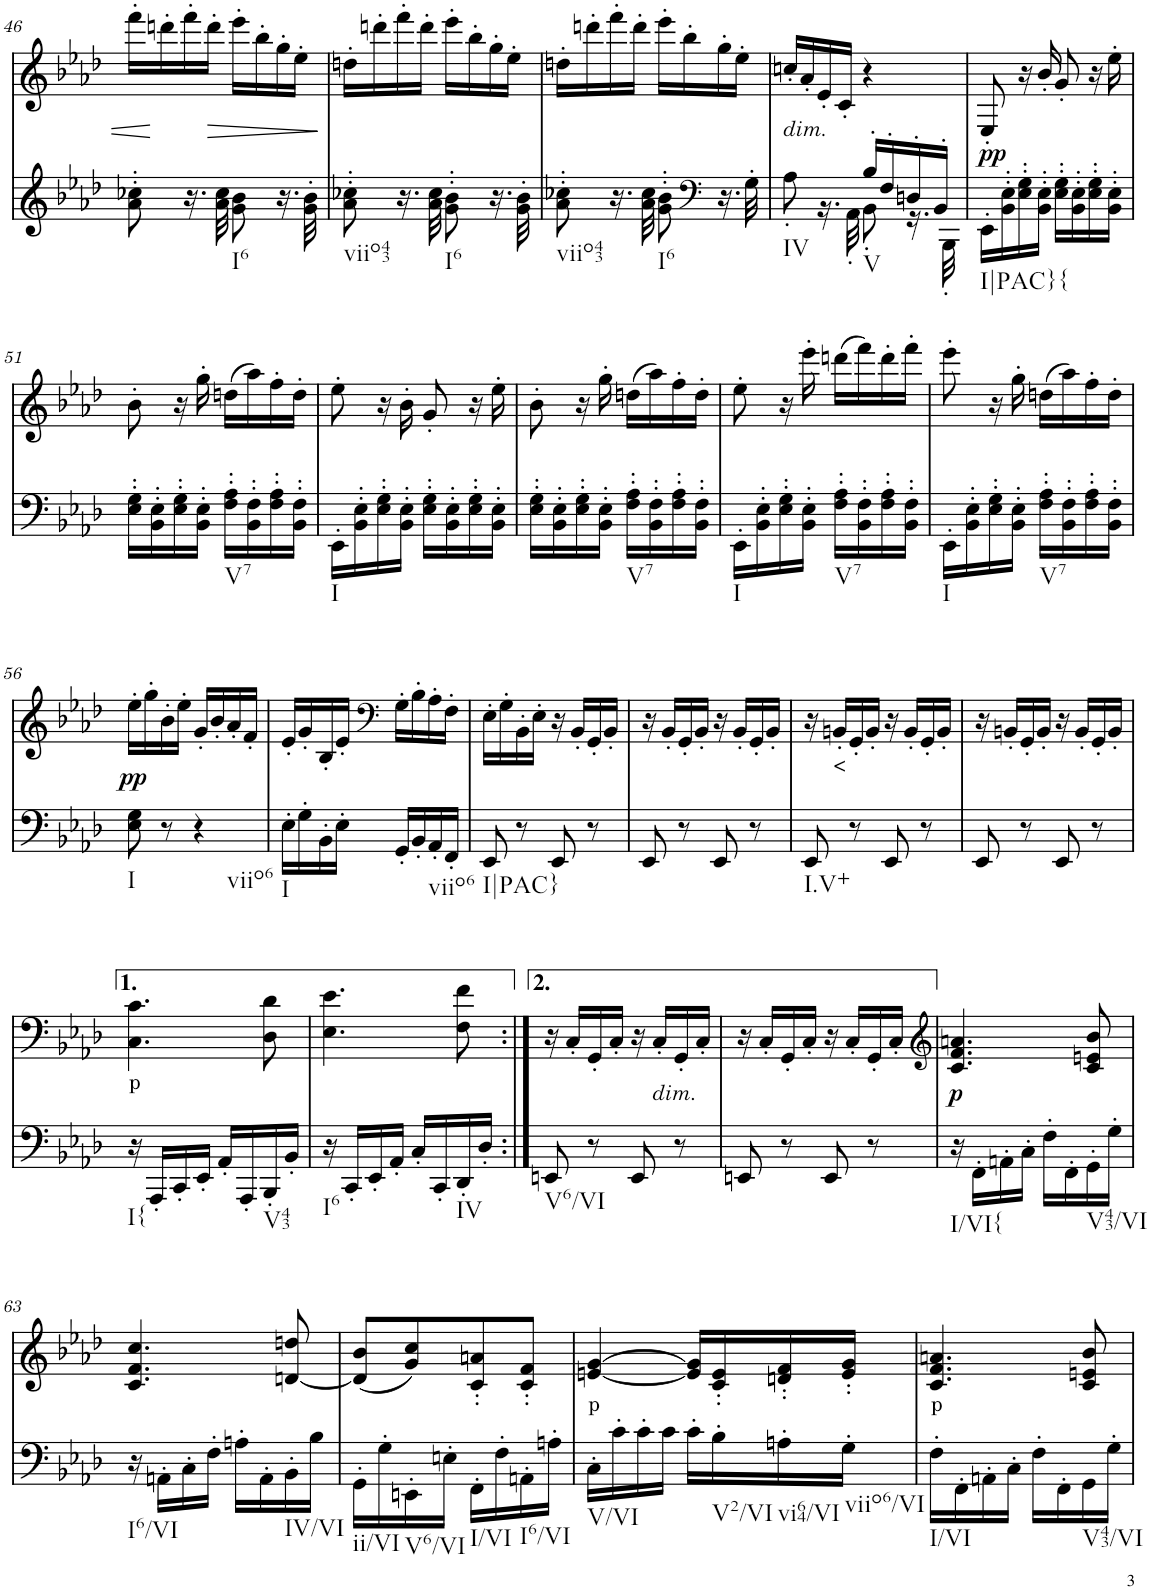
**kern	**dynam	**kern	**text	**dynam
*part2	*part2	*part1	*part1	*part1
*staff2	*staff2	*staff1	*staff1	*staff1
*I"piano	*	*I"piano	*	*
*I'Pno	*	*I'Pno	*	*
!!LO:PB:g=z
*clefG2	*	*clefG2	*	*
*k[b-e-a-d-]	*	*k[b-e-a-d-]	*	*
*A-:	*	*A-:	*	*
*M2/4	*	*M2/4	*	*
=46	=46	=46	=46	=46
!	!	!	!LO:LY:b	!
8a-\' 8cc-X\'	.	16fff'\LL	>	.
.	.	16dddn'\	.	.
16.r	.	16fff'\	.	.
!	!	!	!	!LO:HP:b
.	.	16ddd'\JJ	.	>
32a-\ 32cc-\	.	.	.	.
!LO:TX:b:t=I6	!	!	!	!
8g\ 8b-\	.	16eee-'\LL	.	.
.	.	16bb-'\	.	.
16.r	.	16gg'\	.	.
.	.	16ee-'\JJ	.	.
32g\' 32b-\'	.	.	.	.
.	.	.	.	]
=47	=47	=47	=47	=47
!LO:TX:b:t=viio43	!	!	!	!
!	!	!	!LO:LY:b	!
8a-\' 8cc-X\'	.	16ddn'\LL	<	.
.	.	16dddn'\	.	.
16.r	.	16fff'\	.	.
.	.	16ddd'\JJ	.	.
32a-\ 32cc-\	.	.	.	.
!LO:TX:b:t=I6	!	!	!	!
!	!	!	!LO:LY:b	!
8g\' 8b-\'	.	16eee-'\LL	>	.
.	.	16bb-'\	.	.
16.r	.	16gg'\	.	.
.	.	16ee-'\JJ	.	.
32g\' 32b-\'	.	.	.	.
=48	=48	=48	=48	=48
!LO:TX:b:t=viio43	!	!	!	!
!	!	!	!LO:LY:b	!
8a-\' 8cc-X\'	.	16ddn'\LL	<	.
.	.	16dddn'\	.	.
16.r	.	16fff'\	.	.
.	.	16ddd'\JJ	.	.
32a-\ 32cc-\	.	.	.	.
!LO:TX:b:t=I6	!	!	!	!
!	!	!	!LO:LY:b	!
8g\' 8b-\'	.	16eee-'\LL	>	.
.	.	16bb-'\	.	.
*clefF4	*	*	*	*
16.r	.	16gg'\	.	.
.	.	16ee-'\JJ	.	.
32G'\	.	.	.	.
=49	=49	=49	=49	=49
*^	*	*	*	*
!	!	!	!LO:TX:b:i:t=dim.	!	!
!LO:TX:b:t=IV	!	!	!	!	!
4ryy	8A-'\	.	16ccn'/LL	.	.
.	.	.	16a-'/	.	.
.	16.r	.	16e-'/	.	.
.	.	.	16c'/JJ	.	.
.	32AA-'\	.	.	.	.
!LO:TX:b:t=V	!	!	!	!	!
16B-'/LL	8BB-'\	.	4r	.	.
16F'/	.	.	.	.	.
16Dn'/	16.r	.	.	.	.
16BB-'/JJ	.	.	.	.	.
.	32BBB-'\	.	.	.	.
=50	=50	=50	=50	=50	=50
!LO:TX:b:t=I|PAC}{	!	!	!	!	!
!	!	!LO:DY:a	!	!LO:LY:b	!
*v	*v	*	*	*	*
16EE-'\LL	pp	8E-'/	pp	.
16BB-\' 16E-\'	.	.	.	.
16E-\' 16G\'	.	16r	.	.
16BB-\' 16E-\'JJ	.	16b-'/	.	.
16E-\' 16G\'LL	.	8g'/	.	.
16BB-\' 16E-\'	.	.	.	.
16E-\' 16G\'	.	16r	.	.
16BB-\' 16E-\'JJ	.	16ee-'\	.	.
!!LO:LB:g=z
=51	=51	=51	=51	=51
16E-\' 16G\'LL	.	8b-'\	.	.
16BB-\' 16E-\'	.	.	.	.
16E-\' 16G\'	.	16r	.	.
16BB-\' 16E-\'JJ	.	16gg'\	.	.
!LO:TX:b:t=V7	!	!	!	!
16F\' 16A-\'LL	.	(16ddn\LL	.	.
16BB-\' 16F\'	.	16aa-\)	.	.
16F\' 16A-\'	.	16ff'\	.	.
16BB-\' 16F\'JJ	.	16dd'\JJ	.	.
=52	=52	=52	=52	=52
!LO:TX:b:t=I	!	!	!	!
16EE-'\LL	.	8ee-'\	.	.
16BB-\' 16E-\'	.	.	.	.
16E-\' 16G\'	.	16r	.	.
16BB-\' 16E-\'JJ	.	16b-'\	.	.
16E-\' 16G\'LL	.	8g'/	.	.
16BB-\' 16E-\'	.	.	.	.
16E-\' 16G\'	.	16r	.	.
16BB-\' 16E-\'JJ	.	16ee-'\	.	.
=53	=53	=53	=53	=53
16E-\' 16G\'LL	.	8b-'\	.	.
16BB-\' 16E-\'	.	.	.	.
16E-\' 16G\'	.	16r	.	.
16BB-\' 16E-\'JJ	.	16gg'\	.	.
!LO:TX:b:t=V7	!	!	!	!
16F\' 16A-\'LL	.	(16ddn\LL	.	.
16BB-\' 16F\'	.	16aa-\)	.	.
16F\' 16A-\'	.	16ff'\	.	.
16BB-\' 16F\'JJ	.	16dd'\JJ	.	.
=54	=54	=54	=54	=54
!LO:TX:b:t=I	!	!	!	!
16EE-'\LL	.	8ee-'\	.	.
16BB-\' 16E-\'	.	.	.	.
16E-\' 16G\'	.	16r	.	.
16BB-\' 16E-\'JJ	.	16eee-'\	.	.
!LO:TX:b:t=V7	!	!	!	!
16F\' 16A-\'LL	.	(16dddn\LL	.	.
16BB-\' 16F\'	.	16fff\)	.	.
16F\' 16A-\'	.	16ddd'\	.	.
16BB-\' 16F\'JJ	.	16fff'\JJ	.	.
=55	=55	=55	=55	=55
!LO:TX:b:t=I	!	!	!	!
16EE-'\LL	.	8eee-'\	.	.
16BB-\' 16E-\'	.	.	.	.
16E-\' 16G\'	.	16r	.	.
16BB-\' 16E-\'JJ	.	16gg'\	.	.
!LO:TX:b:t=V7	!	!	!	!
16F\' 16A-\'LL	.	(16ddn\LL	.	.
16BB-\' 16F\'	.	16aa-\)	.	.
16F\' 16A-\'	.	16ff'\	.	.
16BB-\' 16F\'JJ	.	16dd'\JJ	.	.
!!LO:LB:g=z
=56	=56	=56	=56	=56
!LO:TX:b:t=I	!	!	!	!
!	!	!	!LO:LY:b	!LO:DY:b
8E-\ 8G\	.	16ee-'\LL	pp	pp
.	.	16gg'\	.	.
8r	.	16b-'\	.	.
.	.	16ee-'\JJ	.	.
!LO:TX:b:t=viio6	!	!	!	!
4r	.	16g'/LL	.	.
.	.	16b-'/	.	.
.	.	16a-'/	.	.
.	.	16f'/JJ	.	.
=57	=57	=57	=57	=57
!LO:TX:b:t=I	!	!	!	!
16E-'\LL	.	16e-'/LL	.	.
16G'\	.	16g'/	.	.
16BB-'\	.	16B-'/	.	.
16E-'\JJ	.	16e-'/JJ	.	.
*	*	*clefF4	*	*
16GG'/LL	.	16G'\LL	.	.
16BB-'/	.	16B-'\	.	.
!LO:TX:b:t=viio6	!	!	!	!
16AA-'/	.	16A-'\	.	.
16FF'/JJ	.	16F'\JJ	.	.
=58	=58	=58	=58	=58
!LO:TX:b:t=I|PAC}	!	!	!	!
8EE-/	.	16E-'\LL	.	.
.	.	16G'\	.	.
8r	.	16BB-'\	.	.
.	.	16E-'\JJ	.	.
8EE-/	.	16r	.	.
.	.	16BB-'/LL	.	.
8r	.	16GG'/	.	.
.	.	16BB-'/JJ	.	.
=59	=59	=59	=59	=59
8EE-/	.	16r	.	.
.	.	16BB-'/LL	.	.
8r	.	16GG'/	.	.
.	.	16BB-'/JJ	.	.
8EE-/	.	16r	.	.
.	.	16BB-'/LL	.	.
8r	.	16GG'/	.	.
.	.	16BB-'/JJ	.	.
=60	=60	=60	=60	=60
!LO:TX:b:t=I.V+	!	!	!	!
8EE-/	.	16r	.	.
!	!	!	!LO:LY:b	!
.	.	16BBn'/LL	<	.
8r	.	16GG'/	.	.
.	.	16BB'/JJ	.	.
8EE-/	.	16r	.	.
.	.	16BB'/LL	.	.
8r	.	16GG'/	.	.
.	.	16BB'/JJ	.	.
=61	=61	=61	=61	=61
8EE-/	.	16r	.	.
.	.	16BBn'/LL	.	.
8r	.	16GG'/	.	.
.	.	16BB'/JJ	.	.
8EE-/	.	16r	.	.
.	.	16BB'/LL	.	.
8r	.	16GG'/	.	.
.	.	16BB'/JJ	.	.
!!LO:LB:g=z
=61X1	=61X1	=61X1	=61X1	=61X1
!LO:TX:b:t=I{	!	!	!	!
!	!	!	!LO:LY:b	!
16r	.	4.C\ 4.c\	p	.
16AAA-'/LL	.	.	.	.
16CC'/	.	.	.	.
16EE-'/JJ	.	.	.	.
16AA-'/LL	.	.	.	.
16AAA-'/	.	.	.	.
!LO:TX:b:t=V43	!	!	!	!
16BBB-'/	.	8D-\ 8d-\	.	.
16BB-'/JJ	.	.	.	.
=61X2	=61X2	=61X2	=61X2	=61X2
!LO:TX:b:t=I6	!	!	!	!
16r	.	4.E-\ 4.e-\	.	.
16CC'/LL	.	.	.	.
16EE-'/	.	.	.	.
16AA-'/JJ	.	.	.	.
16C'/LL	.	.	.	.
16CC'/	.	.	.	.
!LO:TX:b:t=IV	!	!	!	!
16DD-'/	.	8F\ 8f\	.	.
16D-'/JJ	.	.	.	.
=61X3:|!	=61X3:|!	=61X3:|!	=61X3:|!	=61X3:|!
!LO:TX:b:t=V6/VI	!	!	!	!
8EEn/	.	16r	.	.
!	!	!	!LO:LY:b	!
.	.	16C'/LL	>	.
8r	.	16GG'/	.	.
.	.	16C'/JJ	.	.
8EE/	.	16r	.	.
!	!	!LO:TX:b:i:t=dim.	!	!
.	.	16C'/LL	.	.
8r	.	16GG'/	.	.
.	.	16C'/JJ	.	.
=61X4	=61X4	=61X4	=61X4	=61X4
8EEn/	.	16r	.	.
.	.	16C'/LL	.	.
8r	.	16GG'/	.	.
.	.	16C'/JJ	.	.
8EE/	.	16r	.	.
.	.	16C'/LL	.	.
8r	.	16GG'/	.	.
.	.	16C'/JJ	.	.
=62	=62	=62	=62	=62
*	*	*clefG2	*	*
!LO:TX:b:t=I/VI{	!	!	!	!
!	!	!	!LO:LY:b	!LO:DY:b
16r	.	4.c/ 4.f/ 4.an/	p	p
16FF'\LL	.	.	.	.
16AAn'\	.	.	.	.
16C'\JJ	.	.	.	.
16F'\LL	.	.	.	.
16FF'\	.	.	.	.
!LO:TX:b:t=V43/VI	!	!	!	!
16GG'\	.	8c/ 8en/ 8b-/	.	.
16G'\JJ	.	.	.	.
!!LO:LB:g=z
=63	=63	=63	=63	=63
!LO:TX:b:t=I6/VI	!	!	!	!
16r	.	4.c/ 4.f/ 4.cc/	.	.
16AAn'\LL	.	.	.	.
16C'\	.	.	.	.
16F'\JJ	.	.	.	.
16An'\LL	.	.	.	.
16AA'\	.	.	.	.
!LO:TX:b:t=IV/VI	!	!	!	!
16BB-'\	.	[8dn/ 8ddn/	.	.
16B-\JJ	.	.	.	.
=64	=64	=64	=64	=64
!LO:TX:b:t=ii/VI	!	!	!	!
16GG'\LL	.	(8d/] 8b-/L	.	.
16G'\	.	.	.	.
!LO:TX:b:t=V6/VI	!	!	!	!
16EEn'\	.	8g/ 8cc/)	.	.
16En'\JJ	.	.	.	.
!LO:TX:b:t=I/VI	!	!	!	!
16FF'\LL	.	8c/' 8an/'	.	.
16F'\	.	.	.	.
!LO:TX:b:t=I6/VI	!	!	!	!
16AAn'\	.	8c/' 8f/'J	.	.
16An'\JJ	.	.	.	.
=65	=65	=65	=65	=65
!LO:TX:b:t=V/VI	!	!	!	!
!	!	!	!LO:LY:b	!
16C'\LL	.	[4en/ [4g/	p	.
16c'\	.	.	.	.
16c'\	.	.	.	.
16c\JJ	.	.	.	.
16c'\LL	.	16e/] 16g/]LL	.	.
!LO:TX:b:t=V2/VI	!	!	!	!
16B-'\	.	16c/' 16e/'	.	.
!LO:TX:b:t=vi64/VI	!	!	!	!
16An'\	.	16dn/' 16f/'	.	.
!LO:TX:b:t=viio6/VI	!	!	!	!
16G'\JJ	.	16e/' 16g/'JJ	.	.
=66	=66	=66	=66	=66
!LO:TX:b:t=I/VI	!	!	!	!
!	!	!	!LO:LY:b	!
16F'\LL	.	4.c/ 4.f/ 4.an/	p	.
16FF'\	.	.	.	.
16AAn'\	.	.	.	.
16C'\JJ	.	.	.	.
16F'\LL	.	.	.	.
16FF'\	.	.	.	.
!LO:TX:b:t=V43/VI	!	!	!	!
16GG\	.	8c/ 8en/ 8b-/	.	.
16G'\JJ	.	.	.	.
=	=	=	=	=
*-	*-	*-	*-	*-
